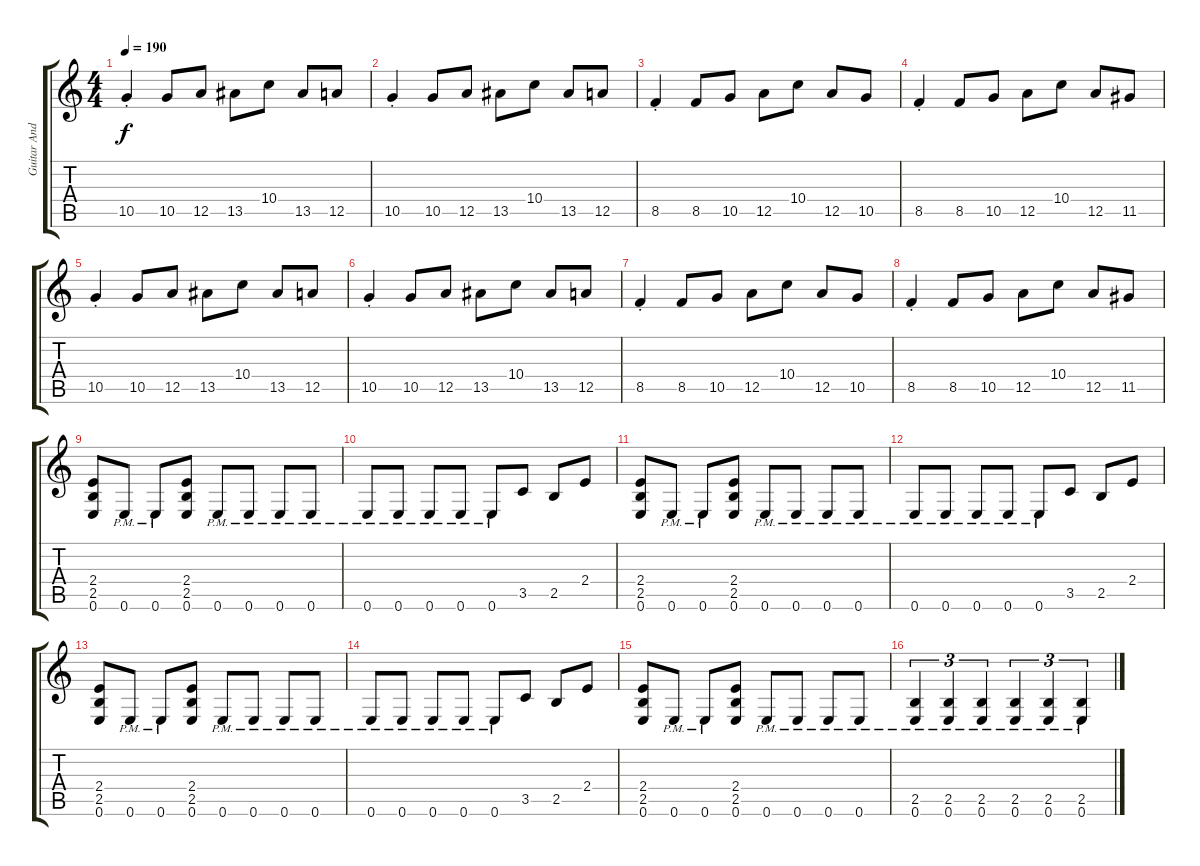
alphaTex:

\track ("Guitar Andreas" "Guitar And") {instrument distortionguitar}
\staff {score tabs}
\tuning (E4 B3 G3 D3 A2 E2) {hide}
\ts (4 4)
\tempo 190
\clef g2
\ks c
10.5{st}.4{dy f} 10.5.8 12.5.8 13.5.8 10.4.8 13.5.8 12.5.8 |
10.5{st}.4 10.5.8 12.5.8 13.5.8 10.4.8 13.5.8 12.5.8 |
8.5{st}.4 8.5.8 10.5.8 12.5.8 10.4.8 12.5.8 10.5.8 |
8.5{st}.4 8.5.8 10.5.8 12.5.8 10.4.8 12.5.8 11.5.8 |
10.5{st}.4 10.5.8 12.5.8 13.5.8 10.4.8 13.5.8 12.5.8 |
10.5{st}.4 10.5.8 12.5.8 13.5.8 10.4.8 13.5.8 12.5.8 |
8.5{st}.4 8.5.8 10.5.8 12.5.8 10.4.8 12.5.8 10.5.8 |
8.5{st}.4 8.5.8 10.5.8 12.5.8 10.4.8 12.5.8 11.5.8 |
(2.4 2.5 0.6).8 0.6{pm}.8 0.6{pm}.8 (2.4 2.5 0.6).8 0.6{pm}.8 0.6{pm}.8 0.6{pm}.8 0.6{pm}.8 |
0.6{pm}.8 0.6{pm}.8 0.6{pm}.8 0.6{pm}.8 0.6{pm}.8 3.5.8 2.5.8 2.4.8 |
(2.4 2.5 0.6).8 0.6{pm}.8 0.6{pm}.8 (2.4 2.5 0.6).8 0.6{pm}.8 0.6{pm}.8 0.6{pm}.8 0.6{pm}.8 |
0.6{pm}.8 0.6{pm}.8 0.6{pm}.8 0.6{pm}.8 0.6{pm}.8 3.5.8 2.5.8 2.4.8 |
(2.4 2.5 0.6).8 0.6{pm}.8 0.6{pm}.8 (2.4 2.5 0.6).8 0.6{pm}.8 0.6{pm}.8 0.6{pm}.8 0.6{pm}.8 |
0.6{pm}.8 0.6{pm}.8 0.6{pm}.8 0.6{pm}.8 0.6{pm}.8 3.5.8 2.5.8 2.4.8 |
(2.4 2.5 0.6).8 0.6{pm}.8 0.6{pm}.8 (2.4 2.5 0.6).8 0.6{pm}.8 0.6{pm}.8 0.6{pm}.8 0.6{pm}.8 |
(2.5{pm} 0.6{pm}).4{tu (3 2)} (2.5{pm} 0.6{pm}).4{tu (3 2)} (2.5{pm} 0.6{pm}).4{tu (3 2)} (2.5{pm} 0.6{pm}).4{tu (3 2)} (2.5{pm} 0.6{pm}).4{tu (3 2)} (2.5{pm} 0.6{pm}).4{tu (3 2)}
